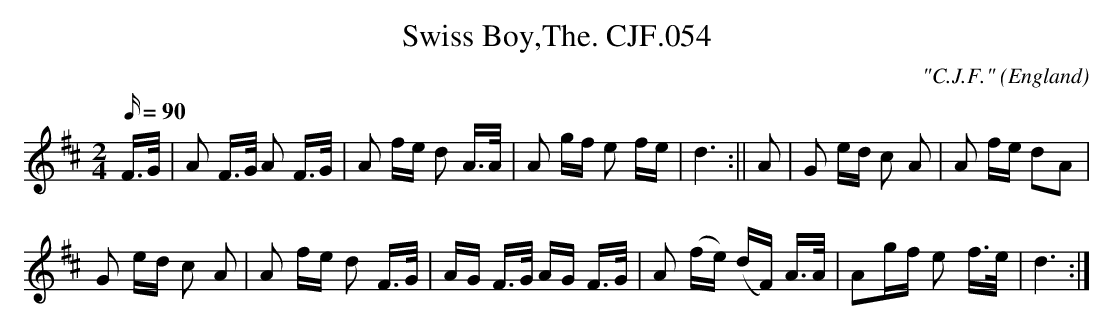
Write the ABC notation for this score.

X:1
T:Swiss Boy,The. CJF.054
M:2/4
L:1/16
Q:90
C:"C.J.F."
O:England
K:D
F>G|A2 F>G A2 F>G|A2 fe d2 A>A|A2 gf e2 fe|\
d6:||A2|G2 ed c2 A2|A2 fe d2A2|!
G2 ed c2 A2|A2 fe d2 F>G|AG F>G AG F>G|\
A2 (fe) (dF) A>A|A2gf e2 f>e|d6:|]
